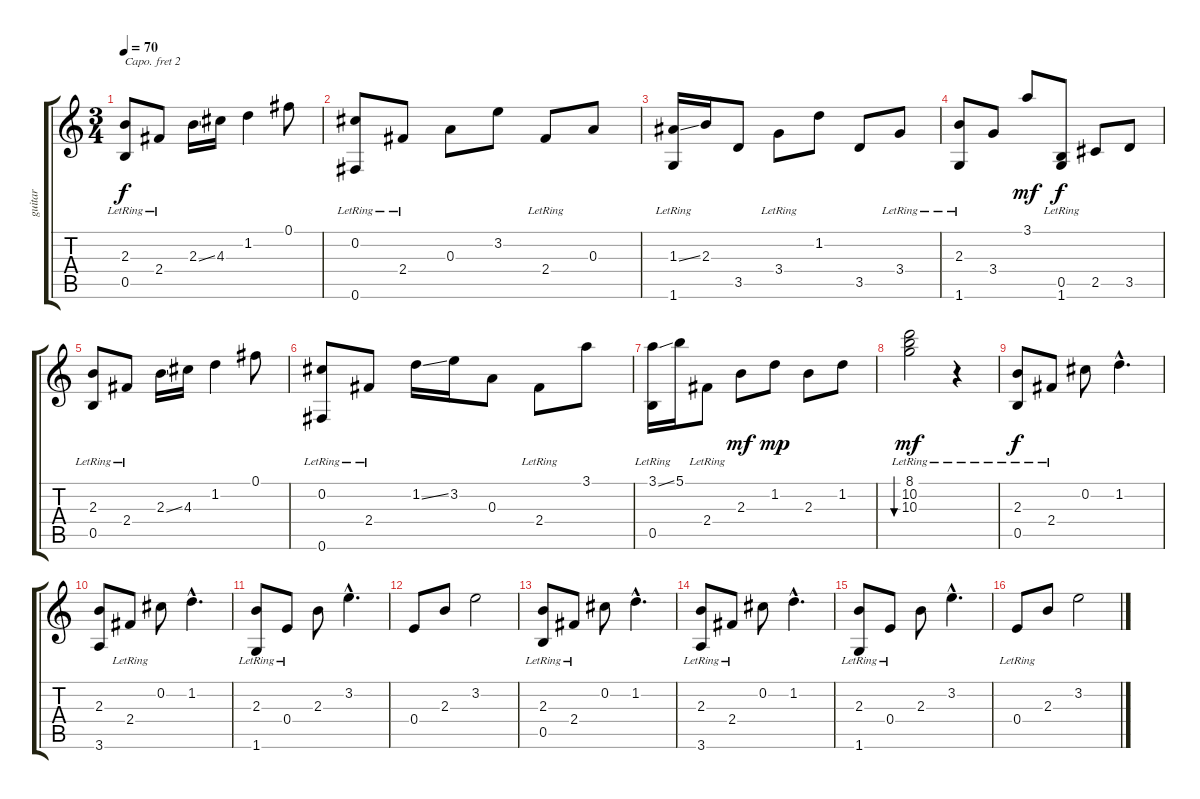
\track ("guitar" "guitar") {instrument acousticguitarnylon}
\staff {score tabs}
\capo 2
\tuning (E4 B3 G3 D3 A2 E2) {hide}
\ts (3 4)
\tempo 70
\clef g2
\ks c
(2.3 0.5{lr}).8{dy f instrument acousticguitarnylon} 2.4{lr}.8 2.3{ss}.16 4.3.16 1.2.4 0.1.8 |
(0.2 0.6{lr}).8 2.4{lr}.8 0.3.8 3.2.8 2.4{lr}.8 0.3.8 |
(1.3{ss} 1.6{lr}).16 2.3.16 3.5.8 3.4{lr}.8 1.2.8 3.5.8 3.4{lr}.8 |
(2.3 1.6{lr}).8 3.4.8 3.1.8{dy mf} (0.5 1.6{lr}).8{dy f} 2.5.8 3.5.8 |
(2.3 0.5{lr}).8 2.4{lr}.8 2.3{ss}.16 4.3.16 1.2.4 0.1.8 |
(0.2 0.6{lr}).8 2.4{lr}.8 1.2{ss}.16 3.2.16 0.3.8 2.4{lr}.8 3.1.8 |
(3.1{ss} 0.5{lr}).16 5.1.16 2.4{lr}.8 2.3.8{dy mf} 1.2.8{dy mp} 2.3.8 1.2.8 |
(8.1{lr} 10.2{lr} 10.3{lr}).2{bu 480 dy mf} r.4 |
(2.3 0.5{lr}).8{dy f} 2.4{lr}.8 0.2.8 1.2{hac}.4{d} |
(2.3 3.6).8 2.4{lr}.8 0.2.8 1.2{hac}.4{d} |
(2.3 1.6{lr}).8 0.4{lr}.8 2.3.8 3.2{hac}.4{d} |
0.4.8 2.3.8 3.2.2 |
(2.3 0.5{lr}).8 2.4{lr}.8 0.2.8 1.2{hac}.4{d} |
(2.3 3.6{lr}).8 2.4{lr}.8 0.2.8 1.2{hac}.4{d} |
(2.3 1.6{lr}).8 0.4{lr}.8 2.3.8 3.2{hac}.4{d} |
0.4{lr}.8 2.3.8 3.2.2
